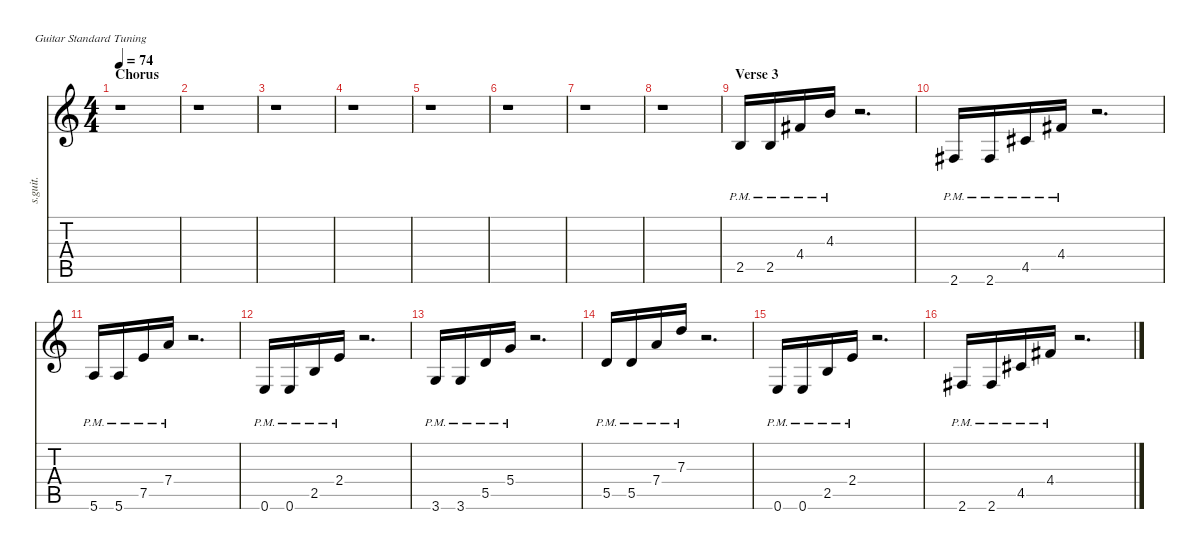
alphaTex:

\defaultSystemsLayout 4
\hideDynamics
\bracketExtendMode nobrackets
\track ("Joe Walsh - Rhythm Guitar" "s.guit.") {instrument overdrivenguitar}
\staff {score tabs}
\tuning (E4 B3 G3 D3 A2 E2)
\ts (4 4)
\section ("" "Chorus")
\tempo 74
\clef g2
\ks c
r.1{dy f} |
r.1 |
r.1 |
r.1 |
r.1 |
r.1 |
r.1 |
r.1 |
\section ("" "Verse 3")
2.5{pm}.16{lyrics (0 "") lyrics (1 "") lyrics (2 "") lyrics (3 "") lyrics (4 "")} 2.5{pm}.16{lyrics (0 "") lyrics (1 "") lyrics (2 "") lyrics (3 "") lyrics (4 "")} 4.4{pm acc #}.16{lyrics (0 "") lyrics (1 "") lyrics (2 "") lyrics (3 "") lyrics (4 "")} 4.3{pm}.16{lyrics (0 "") lyrics (1 "") lyrics (2 "") lyrics (3 "") lyrics (4 "")} r.2{d} |
2.6{pm acc #}.16{lyrics (0 "") lyrics (1 "") lyrics (2 "") lyrics (3 "") lyrics (4 "")} 2.6{pm acc #}.16{lyrics (0 "") lyrics (1 "") lyrics (2 "") lyrics (3 "") lyrics (4 "")} 4.5{pm acc #}.16{lyrics (0 "") lyrics (1 "") lyrics (2 "") lyrics (3 "") lyrics (4 "")} 4.4{pm acc #}.16{lyrics (0 "") lyrics (1 "") lyrics (2 "") lyrics (3 "") lyrics (4 "")} r.2{d} |
5.6{pm}.16{lyrics (0 "") lyrics (1 "") lyrics (2 "") lyrics (3 "") lyrics (4 "")} 5.6{pm}.16{lyrics (0 "") lyrics (1 "") lyrics (2 "") lyrics (3 "") lyrics (4 "")} 7.5{pm}.16{lyrics (0 "") lyrics (1 "") lyrics (2 "") lyrics (3 "") lyrics (4 "")} 7.4{pm}.16{lyrics (0 "") lyrics (1 "") lyrics (2 "") lyrics (3 "") lyrics (4 "")} r.2{d} |
0.6{pm}.16{lyrics (0 "") lyrics (1 "") lyrics (2 "") lyrics (3 "") lyrics (4 "")} 0.6{pm}.16{lyrics (0 "") lyrics (1 "") lyrics (2 "") lyrics (3 "") lyrics (4 "")} 2.5{pm}.16{lyrics (0 "") lyrics (1 "") lyrics (2 "") lyrics (3 "") lyrics (4 "")} 2.4{pm}.16{lyrics (0 "") lyrics (1 "") lyrics (2 "") lyrics (3 "") lyrics (4 "")} r.2{d} |
3.6{pm}.16{lyrics (0 "") lyrics (1 "") lyrics (2 "") lyrics (3 "") lyrics (4 "")} 3.6{pm}.16{lyrics (0 "") lyrics (1 "") lyrics (2 "") lyrics (3 "") lyrics (4 "")} 5.5{pm}.16{lyrics (0 "") lyrics (1 "") lyrics (2 "") lyrics (3 "") lyrics (4 "")} 5.4{pm}.16{lyrics (0 "") lyrics (1 "") lyrics (2 "") lyrics (3 "") lyrics (4 "")} r.2{d} |
5.5{pm}.16{lyrics (0 "") lyrics (1 "") lyrics (2 "") lyrics (3 "") lyrics (4 "")} 5.5{pm}.16{lyrics (0 "") lyrics (1 "") lyrics (2 "") lyrics (3 "") lyrics (4 "")} 7.4{pm}.16{lyrics (0 "") lyrics (1 "") lyrics (2 "") lyrics (3 "") lyrics (4 "")} 7.3{pm}.16{lyrics (0 "") lyrics (1 "") lyrics (2 "") lyrics (3 "") lyrics (4 "")} r.2{d} |
0.6{pm}.16{lyrics (0 "") lyrics (1 "") lyrics (2 "") lyrics (3 "") lyrics (4 "")} 0.6{pm}.16{lyrics (0 "") lyrics (1 "") lyrics (2 "") lyrics (3 "") lyrics (4 "")} 2.5{pm}.16{lyrics (0 "") lyrics (1 "") lyrics (2 "") lyrics (3 "") lyrics (4 "")} 2.4{pm}.16{lyrics (0 "") lyrics (1 "") lyrics (2 "") lyrics (3 "") lyrics (4 "")} r.2{d} |
2.6{pm acc #}.16{lyrics (0 "") lyrics (1 "") lyrics (2 "") lyrics (3 "") lyrics (4 "")} 2.6{pm acc #}.16{lyrics (0 "") lyrics (1 "") lyrics (2 "") lyrics (3 "") lyrics (4 "")} 4.5{pm acc #}.16{lyrics (0 "") lyrics (1 "") lyrics (2 "") lyrics (3 "") lyrics (4 "")} 4.4{pm acc #}.16{lyrics (0 "") lyrics (1 "") lyrics (2 "") lyrics (3 "") lyrics (4 "")} r.2{d}
